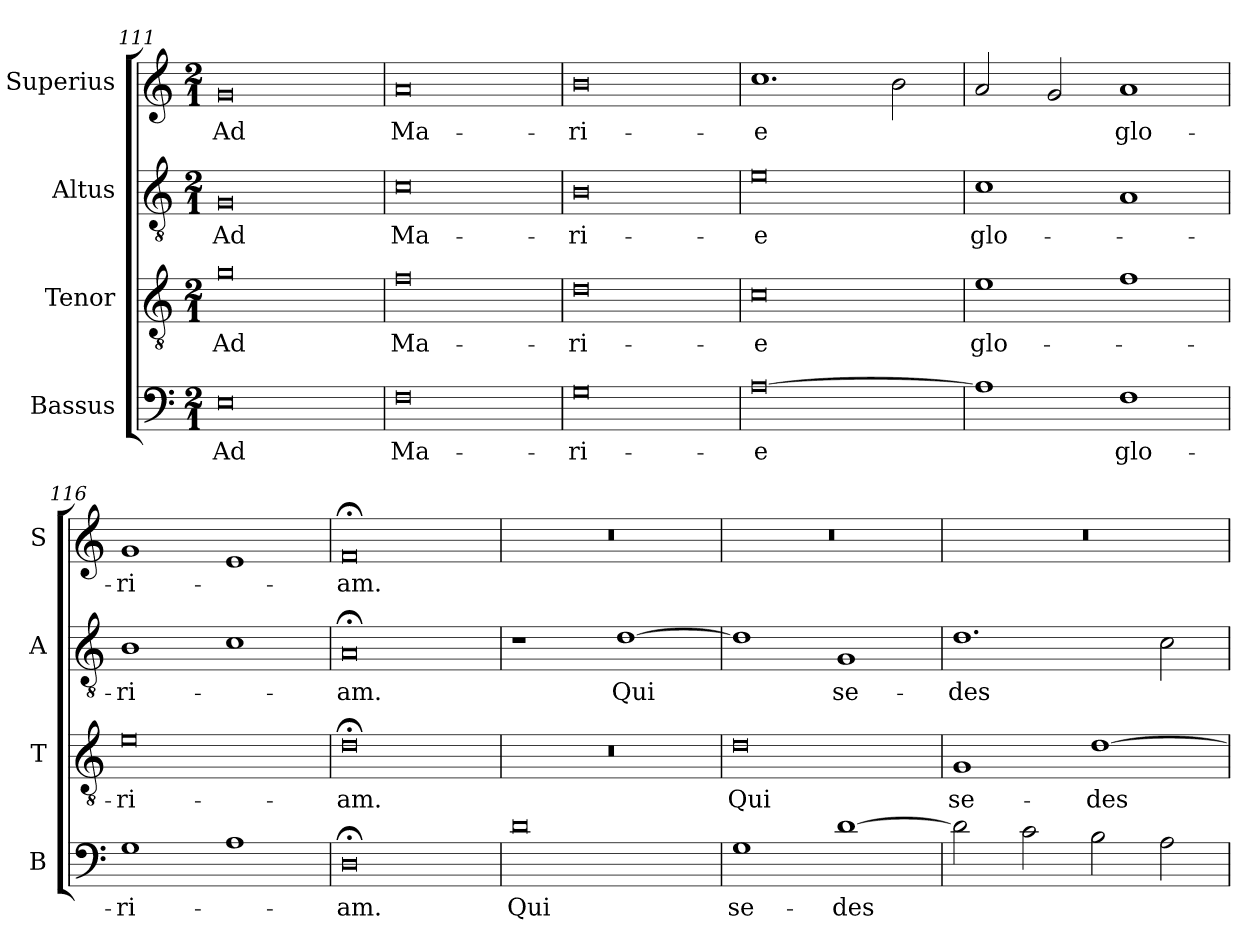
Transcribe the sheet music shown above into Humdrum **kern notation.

**kern	**text	**kern	**text	**kern	**text	**kern	**text
*part4	*part4	*part3	*part3	*part2	*part2	*part1	*part1
*staff4	*staff4	*staff3	*staff3	*staff2	*staff2	*staff1	*staff1
*I"Bassus	*	*I"Tenor	*	*I"Altus	*	*I"Superius	*
*I'B	*	*I'T	*	*I'A	*	*I'S	*
*clefF4	*	*clefGv2	*	*clefGv2	*	*clefG2	*
*k[]	*	*k[]	*	*k[]	*	*k[]	*
*M2/1	*	*M2/1	*	*M2/1	*	*M2/1	*
=111	=111	=111	=111	=111	=111	=111	=111
0E	Ad	0g	Ad	0G	Ad	0g	Ad
=112	=112	=112	=112	=112	=112	=112	=112
0F	Ma-	0f	Ma-	0c	Ma-	0a	Ma-
=113	=113	=113	=113	=113	=113	=113	=113
0G	-ri-	0d	-ri-	0B	-ri-	0b	-ri-
=114	=114	=114	=114	=114	=114	=114	=114
[0A	-e	0c	-e	0e	-e	1.cc	-e
.	.	.	.	.	.	2b\	.
=115	=115	=115	=115	=115	=115	=115	=115
1A]	.	1e	glo-	1c	glo-	2a/	.
.	.	.	.	.	.	2g/	.
1F	glo-	1f	.	1A	.	1a	glo-
=116	=116	=116	=116	=116	=116	=116	=116
1G	-ri-	0e	-ri-	1B	-ri-	1g	-ri-
1A	.	.	.	1c	.	1e	.
=117	=117	=117	=117	=117	=117	=117	=117
0D;<	-am.	0d;<	-am.	0A;<	-am.	0f;<	-am.
=118	=118	=118	=118	=118	=118	=118	=118
0d	Qui	0r	.	1r	.	0r	.
.	.	.	.	[1d	Qui	.	.
=119	=119	=119	=119	=119	=119	=119	=119
1G	se-	0d	Qui	1d]	.	0r	.
[1d	-des	.	.	1G	se-	.	.
=120	=120	=120	=120	=120	=120	=120	=120
2d\]	.	1G	se-	1.d	-des	0r	.
2c\	.	.	.	.	.	.	.
2B\	.	[1d	-des	.	.	.	.
2A\	.	.	.	2c\	.	.	.
=	=	=	=	=	=	=	=
*-	*-	*-	*-	*-	*-	*-	*-
